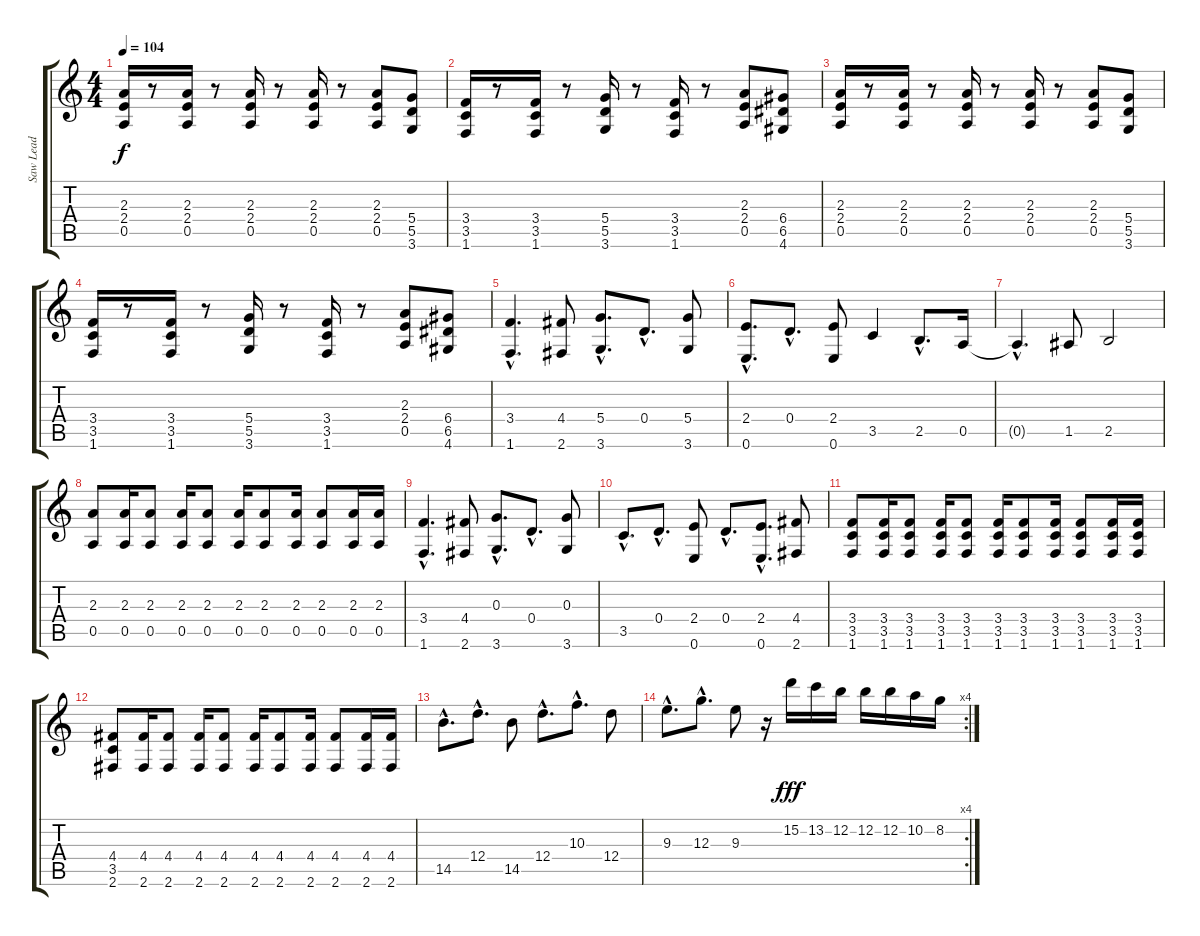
\track ("Saw Lead" "Saw Lead") {instrument distortionguitar}
\staff {score tabs}
\tuning (E4 B3 G3 D3 A2 E2) {hide}
\ts (4 4)
\tempo 104
\clef g2
\ks c
(2.3 2.4 0.5).16{dy f} r.8 (2.3 2.4 0.5).16 r.8 (2.3 2.4 0.5).16 r.8 (2.3 2.4 0.5).16 r.8 (2.3 2.4 0.5).8 (5.4 5.5 3.6).8 |
(3.4 3.5 1.6).16 r.8 (3.4 3.5 1.6).16 r.8 (5.4 5.5 3.6).16 r.8 (3.4 3.5 1.6).16 r.8 (2.3 2.4 0.5).8 (6.4 6.5 4.6).8 |
(2.3 2.4 0.5).16 r.8 (2.3 2.4 0.5).16 r.8 (2.3 2.4 0.5).16 r.8 (2.3 2.4 0.5).16 r.8 (2.3 2.4 0.5).8 (5.4 5.5 3.6).8 |
(3.4 3.5 1.6).16 r.8 (3.4 3.5 1.6).16 r.8 (5.4 5.5 3.6).16 r.8 (3.4 3.5 1.6).16 r.8 (2.3 2.4 0.5).8 (6.4 6.5 4.6).8 |
(3.4{hac} 1.6{hac}).4{d} (4.4 2.6).8 (5.4{hac} 3.6{hac}).8{d} 0.4{hac}.8{d} (5.4 3.6).8 |
(2.4{hac} 0.6{hac}).8{d} 0.4{hac}.8{d} (2.4 0.6).8 3.5.4 2.5{hac}.8{d} 0.5.16 |
0.5{hac t}.4{d} 1.5.8 2.5.2 |
(2.3 0.5).8 (2.3 0.5).16 (2.3 0.5).8 (2.3 0.5).16 (2.3 0.5).8 (2.3 0.5).16 (2.3 0.5).8 (2.3 0.5).16 (2.3 0.5).8 (2.3 0.5).16 (2.3 0.5).16 |
(3.4{hac} 1.6{hac}).4{d} (4.4 2.6).8 (0.3{hac} 3.6{hac}).8{d} 0.4{hac}.8{d} (0.3 3.6).8 |
3.5{hac}.8{d} 0.4{hac}.8{d} (2.4 0.6).8 0.4{hac}.8{d} (2.4{hac} 0.6{hac}).8{d} (4.4 2.6).8 |
(3.4 3.5 1.6).8 (3.4 3.5 1.6).16 (3.4 3.5 1.6).8 (3.4 3.5 1.6).16 (3.4 3.5 1.6).8 (3.4 3.5 1.6).16 (3.4 3.5 1.6).8 (3.4 3.5 1.6).16 (3.4 3.5 1.6).8 (3.4 3.5 1.6).16 (3.4 3.5 1.6).16 |
(4.4 3.5 2.6).8 (4.4 2.6).16 (4.4 2.6).8 (4.4 2.6).16 (4.4 2.6).8 (4.4 2.6).16 (4.4 2.6).8 (4.4 2.6).16 (4.4 2.6).8 (4.4 2.6).16 (4.4 2.6).16 |
14.5{hac}.8{d} 12.4{hac}.8{d} 14.5.8 12.4{hac}.8{d} 10.3{hac}.8{d} 12.4.8 |
\rc 4
9.3{hac}.8{d} 12.3{hac}.8{d} 9.3.8 r.16 15.2.16{dy fff} 13.2.16 12.2.16 12.2.16 12.2.16 10.2.16 8.2.16
